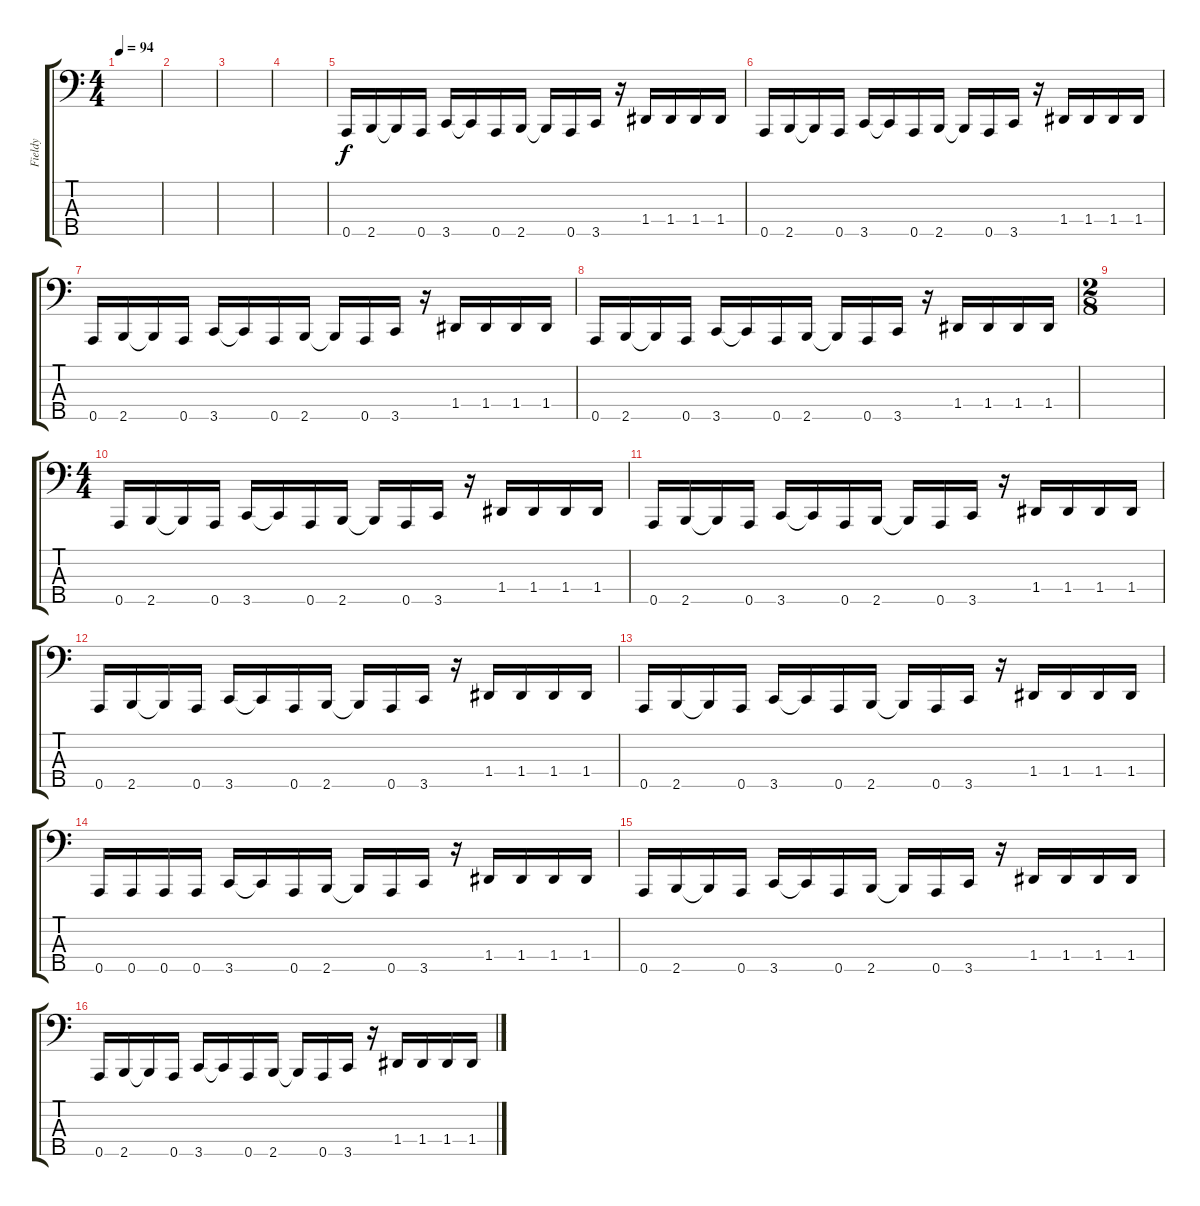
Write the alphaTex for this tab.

\track ("Fieldy" "Fieldy") {instrument electricbasspick}
\staff {score tabs}
\tuning (F2 C2 G1 D1 A0) {hide}
\ts (4 4)
\tempo 94
\clef f4
\ks c
|
|
|
|
0.5.16 2.5.16 2.5{t}.16 0.5.16 3.5.16 3.5{t}.16 0.5.16 2.5.16 2.5{t}.16 0.5.16 3.5.16 r.16 1.4.16 1.4.16 1.4.16 1.4.16 |
0.5.16 2.5.16 2.5{t}.16 0.5.16 3.5.16 3.5{t}.16 0.5.16 2.5.16 2.5{t}.16 0.5.16 3.5.16 r.16 1.4.16 1.4.16 1.4.16 1.4.16 |
0.5.16 2.5.16 2.5{t}.16 0.5.16 3.5.16 3.5{t}.16 0.5.16 2.5.16 2.5{t}.16 0.5.16 3.5.16 r.16 1.4.16 1.4.16 1.4.16 1.4.16 |
0.5.16 2.5.16 2.5{t}.16 0.5.16 3.5.16 3.5{t}.16 0.5.16 2.5.16 2.5{t}.16 0.5.16 3.5.16 r.16 1.4.16 1.4.16 1.4.16 1.4.16 |
\ts (2 8)
|
\ts (4 4)
0.5.16 2.5.16 2.5{t}.16 0.5.16 3.5.16 3.5{t}.16 0.5.16 2.5.16 2.5{t}.16 0.5.16 3.5.16 r.16 1.4.16 1.4.16 1.4.16 1.4.16 |
0.5.16 2.5.16 2.5{t}.16 0.5.16 3.5.16 3.5{t}.16 0.5.16 2.5.16 2.5{t}.16 0.5.16 3.5.16 r.16 1.4.16 1.4.16 1.4.16 1.4.16 |
0.5.16 2.5.16 2.5{t}.16 0.5.16 3.5.16 3.5{t}.16 0.5.16 2.5.16 2.5{t}.16 0.5.16 3.5.16 r.16 1.4.16 1.4.16 1.4.16 1.4.16 |
0.5.16 2.5.16 2.5{t}.16 0.5.16 3.5.16 3.5{t}.16 0.5.16 2.5.16 2.5{t}.16 0.5.16 3.5.16 r.16 1.4.16 1.4.16 1.4.16 1.4.16 |
0.5.16 0.5.16 0.5.16 0.5.16 3.5.16 3.5{t}.16 0.5.16 2.5.16 2.5{t}.16 0.5.16 3.5.16 r.16 1.4.16 1.4.16 1.4.16 1.4.16 |
0.5.16 2.5.16 2.5{t}.16 0.5.16 3.5.16 3.5{t}.16 0.5.16 2.5.16 2.5{t}.16 0.5.16 3.5.16 r.16 1.4.16 1.4.16 1.4.16 1.4.16 |
0.5.16 2.5.16 2.5{t}.16 0.5.16 3.5.16 3.5{t}.16 0.5.16 2.5.16 2.5{t}.16 0.5.16 3.5.16 r.16 1.4.16 1.4.16 1.4.16 1.4.16
